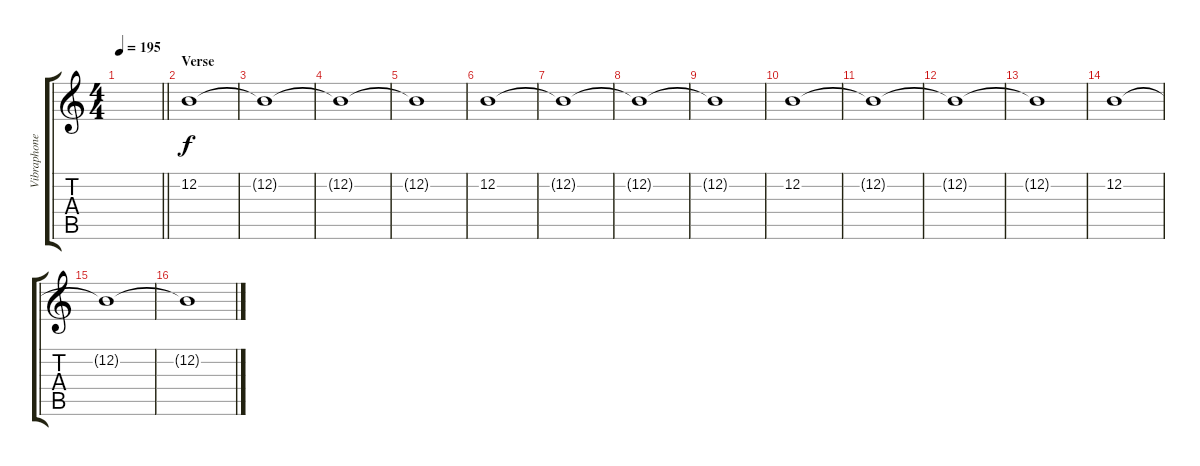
\track ("Vibraphone" "Vibraphone") {instrument vibraphone}
\staff {score tabs}
\tuning (E4 B3 G3 D3 A2 E2) {hide}
\ts (4 4)
\tempo 195
\clef g2
\barLineRight lightlight
\ks c
|
\section ("" "Verse")
12.2.1 |
12.2{t}.1 |
12.2{t}.1 |
12.2{t}.1 |
12.2.1 |
12.2{t}.1 |
12.2{t}.1 |
12.2{t}.1 |
12.2.1 |
12.2{t}.1 |
12.2{t}.1 |
12.2{t}.1 |
12.2.1 |
12.2{t}.1 |
12.2{t}.1
